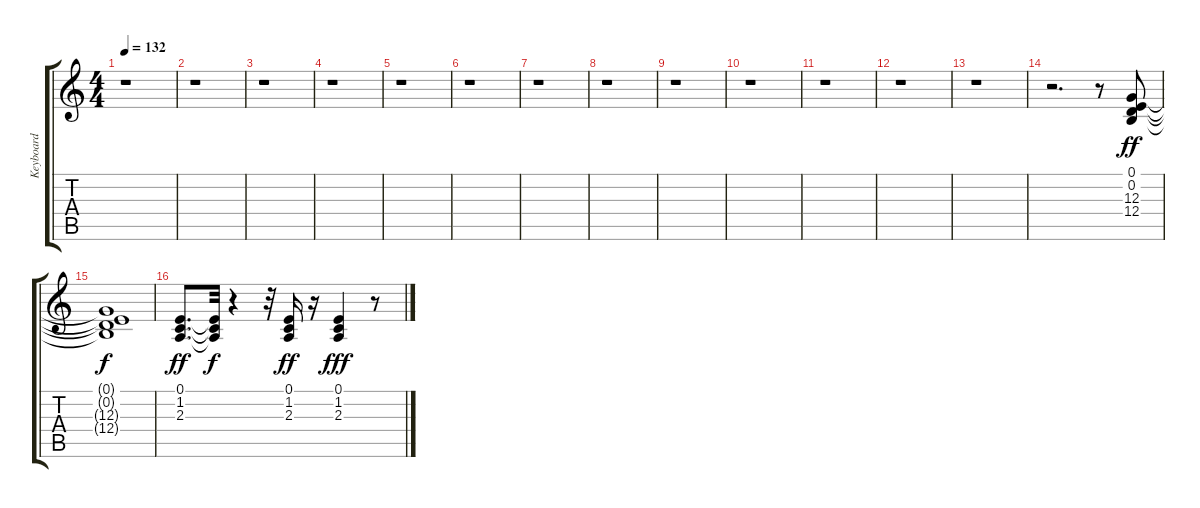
\track ("Keyboard" "Keyboard") {instrument choiraahs}
\staff {score tabs}
\tuning (E4 B3 G3 D3 A2 E2) {hide}
\ts (4 4)
\tempo 132
\clef g2
\ks c
r.1{dy f} |
r.1 |
r.1 |
r.1 |
r.1 |
r.1 |
r.1 |
r.1 |
r.1 |
r.1 |
r.1 |
r.1 |
r.1 |
r.2{d} r.8 (0.1 0.2 12.3 12.4).8{dy ff} |
(0.1{t} 0.2{t} 12.3{t} 12.4{t}).1{dy f} |
(0.1 1.2 2.3).8{d dy ff} (0.1{t} 1.2{t} 2.3{t}).32{dy f} r.4 r.32 (0.1 1.2 2.3).16{dy ff} r.16 (0.1 1.2 2.3).4{dy fff} r.8
